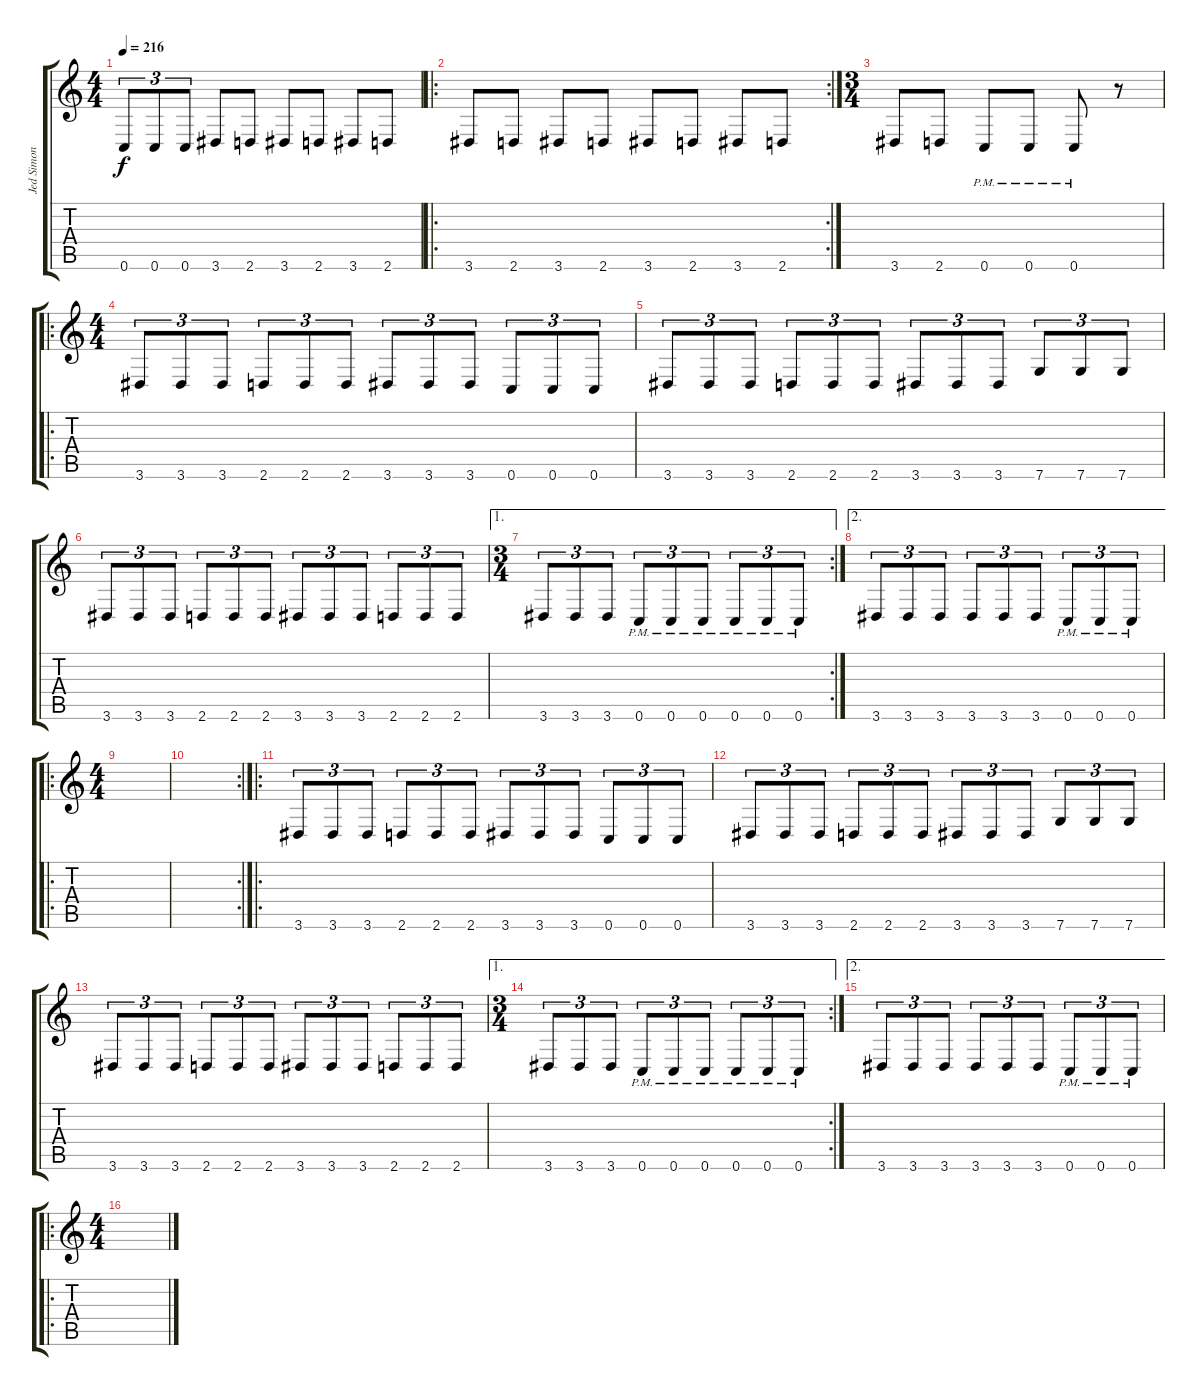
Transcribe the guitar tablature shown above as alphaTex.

\track ("Jed Simon" "Jed Simon") {instrument distortionguitar}
\staff {score tabs}
\tuning (E4 C4 G3 C3 G2 C2) {hide}
\ts (4 4)
\tempo 216
\clef g2
\ks c
0.6.8{tu (3 2) dy f instrument distortionguitar} 0.6.8{tu (3 2)} 0.6.8{tu (3 2)} 3.6.8 2.6.8 3.6.8 2.6.8 3.6.8 2.6.8 |
\ro
\rc 2
3.6.8 2.6.8 3.6.8 2.6.8 3.6.8 2.6.8 3.6.8 2.6.8 |
\ts (3 4)
3.6.8 2.6.8 0.6{pm}.8 0.6{pm}.8 0.6{pm}.8 r.8 |
\ro
\ts (4 4)
3.6.8{tu (3 2)} 3.6.8{tu (3 2)} 3.6.8{tu (3 2)} 2.6.8{tu (3 2)} 2.6.8{tu (3 2)} 2.6.8{tu (3 2)} 3.6.8{tu (3 2)} 3.6.8{tu (3 2)} 3.6.8{tu (3 2)} 0.6.8{tu (3 2)} 0.6.8{tu (3 2)} 0.6.8{tu (3 2)} |
3.6.8{tu (3 2)} 3.6.8{tu (3 2)} 3.6.8{tu (3 2)} 2.6.8{tu (3 2)} 2.6.8{tu (3 2)} 2.6.8{tu (3 2)} 3.6.8{tu (3 2)} 3.6.8{tu (3 2)} 3.6.8{tu (3 2)} 7.6.8{tu (3 2)} 7.6.8{tu (3 2)} 7.6.8{tu (3 2)} |
3.6.8{tu (3 2)} 3.6.8{tu (3 2)} 3.6.8{tu (3 2)} 2.6.8{tu (3 2)} 2.6.8{tu (3 2)} 2.6.8{tu (3 2)} 3.6.8{tu (3 2)} 3.6.8{tu (3 2)} 3.6.8{tu (3 2)} 2.6.8{tu (3 2)} 2.6.8{tu (3 2)} 2.6.8{tu (3 2)} |
\ae 1
\rc 2
\ts (3 4)
3.6.8{tu (3 2)} 3.6.8{tu (3 2)} 3.6.8{tu (3 2)} 0.6{pm}.8{tu (3 2)} 0.6{pm}.8{tu (3 2)} 0.6{pm}.8{tu (3 2)} 0.6{pm}.8{tu (3 2)} 0.6{pm}.8{tu (3 2)} 0.6{pm}.8{tu (3 2)} |
\ae 2
3.6.8{tu (3 2)} 3.6.8{tu (3 2)} 3.6.8{tu (3 2)} 3.6.8{tu (3 2)} 3.6.8{tu (3 2)} 3.6.8{tu (3 2)} 0.6{pm}.8{tu (3 2)} 0.6{pm}.8{tu (3 2)} 0.6{pm}.8{tu (3 2)} |
\ro
\ts (4 4)
|
\rc 2
|
\ro
3.6.8{tu (3 2)} 3.6.8{tu (3 2)} 3.6.8{tu (3 2)} 2.6.8{tu (3 2)} 2.6.8{tu (3 2)} 2.6.8{tu (3 2)} 3.6.8{tu (3 2)} 3.6.8{tu (3 2)} 3.6.8{tu (3 2)} 0.6.8{tu (3 2)} 0.6.8{tu (3 2)} 0.6.8{tu (3 2)} |
3.6.8{tu (3 2)} 3.6.8{tu (3 2)} 3.6.8{tu (3 2)} 2.6.8{tu (3 2)} 2.6.8{tu (3 2)} 2.6.8{tu (3 2)} 3.6.8{tu (3 2)} 3.6.8{tu (3 2)} 3.6.8{tu (3 2)} 7.6.8{tu (3 2)} 7.6.8{tu (3 2)} 7.6.8{tu (3 2)} |
3.6.8{tu (3 2)} 3.6.8{tu (3 2)} 3.6.8{tu (3 2)} 2.6.8{tu (3 2)} 2.6.8{tu (3 2)} 2.6.8{tu (3 2)} 3.6.8{tu (3 2)} 3.6.8{tu (3 2)} 3.6.8{tu (3 2)} 2.6.8{tu (3 2)} 2.6.8{tu (3 2)} 2.6.8{tu (3 2)} |
\ae 1
\rc 2
\ts (3 4)
3.6.8{tu (3 2)} 3.6.8{tu (3 2)} 3.6.8{tu (3 2)} 0.6{pm}.8{tu (3 2)} 0.6{pm}.8{tu (3 2)} 0.6{pm}.8{tu (3 2)} 0.6{pm}.8{tu (3 2)} 0.6{pm}.8{tu (3 2)} 0.6{pm}.8{tu (3 2)} |
\ae 2
3.6.8{tu (3 2)} 3.6.8{tu (3 2)} 3.6.8{tu (3 2)} 3.6.8{tu (3 2)} 3.6.8{tu (3 2)} 3.6.8{tu (3 2)} 0.6{pm}.8{tu (3 2)} 0.6{pm}.8{tu (3 2)} 0.6{pm}.8{tu (3 2)} |
\ro
\ts (4 4)
